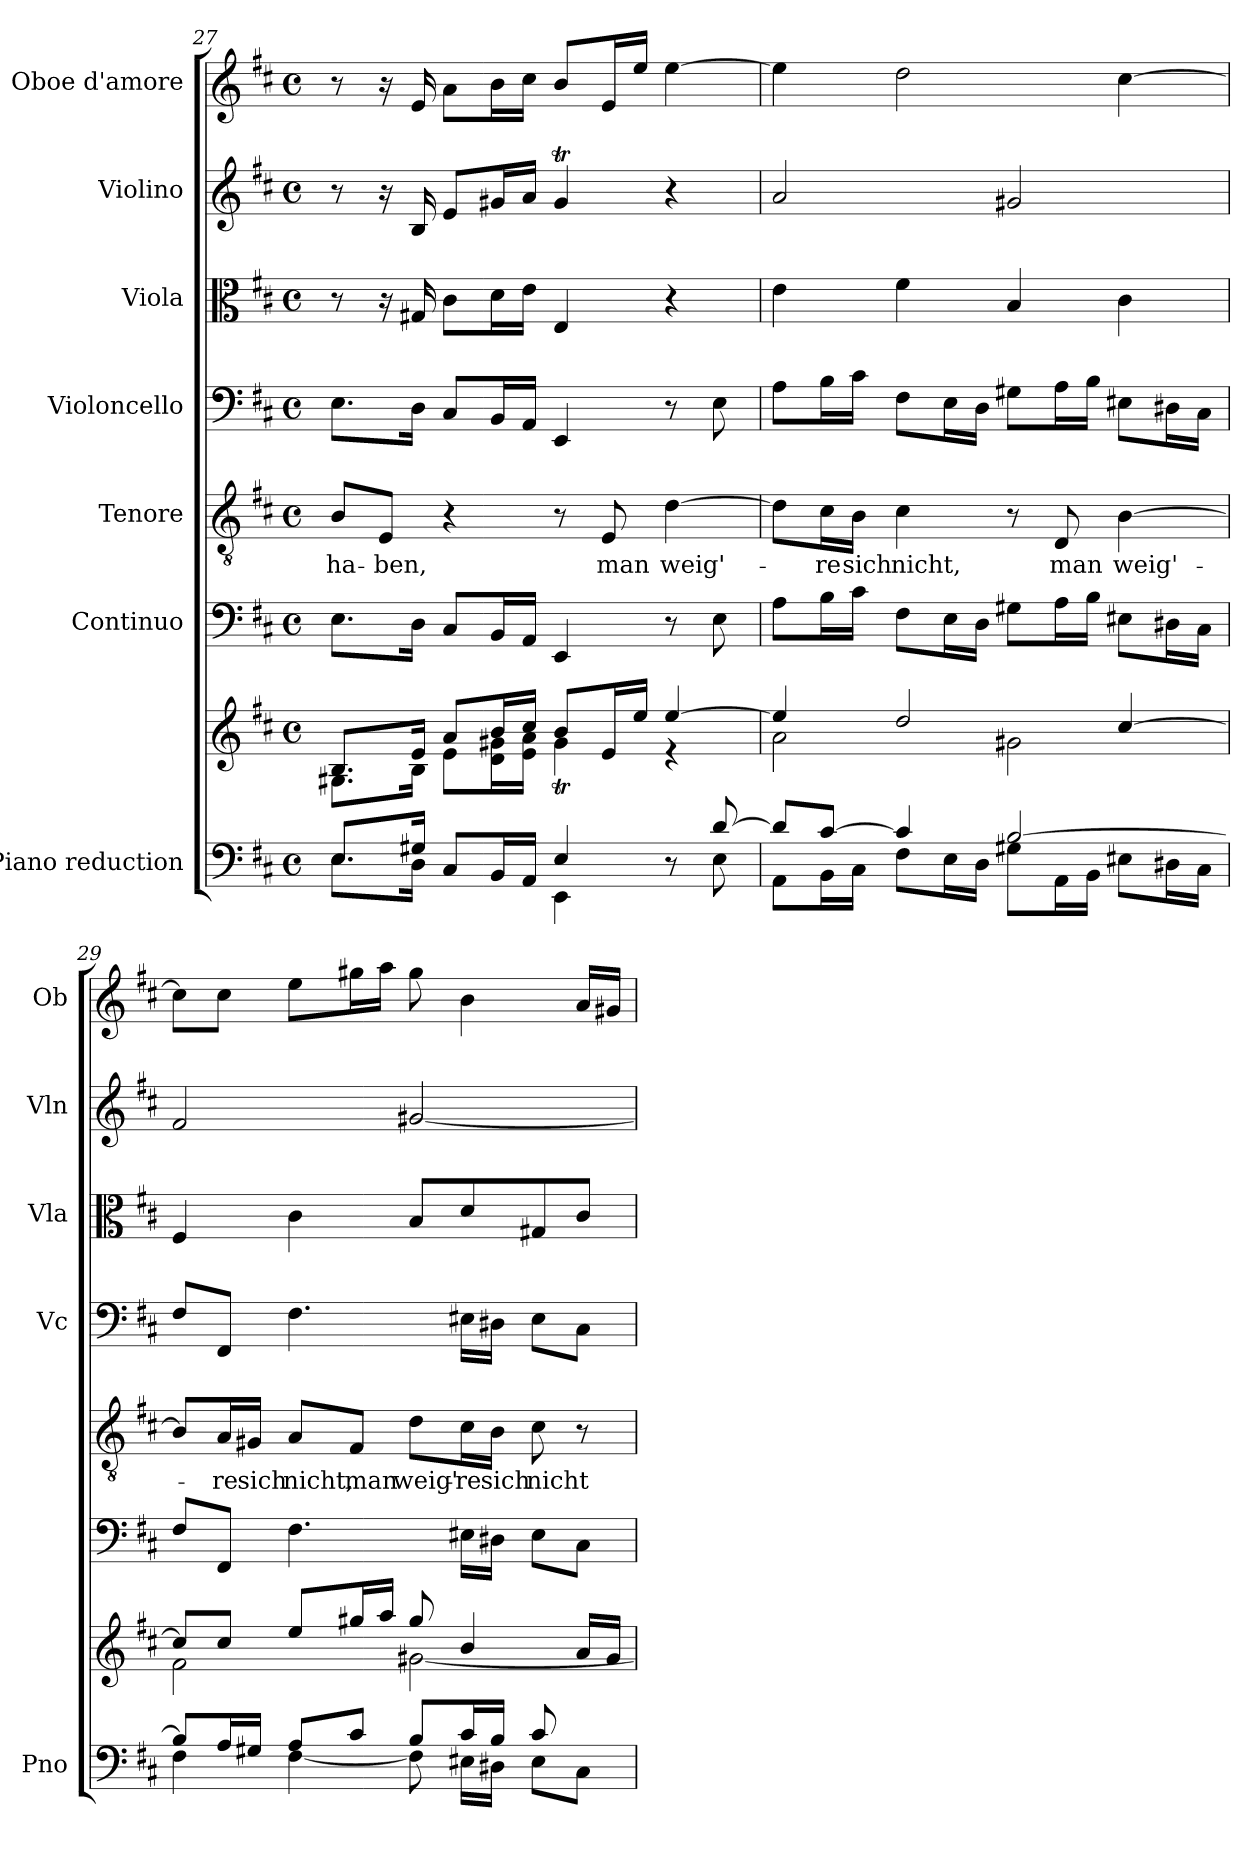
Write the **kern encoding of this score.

**kern	**kern	**kern	**kern	**text	**kern	**kern	**kern	**kern
*part7	*part7	*part6	*part5	*part5	*part4	*part3	*part2	*part1
*staff8	*staff7	*staff6	*staff5	*staff5	*staff4	*staff3	*staff2	*staff1
*I"Piano reduction	*	*I"Continuo	*I"Tenore	*	*I"Violoncello	*I"Viola	*I"Violino	*I"Oboe d'amore
*I'Pno	*	*	*	*	*I'Vc	*I'Vla	*I'Vln	*I'Ob
*clefF4	*clefG2	*clefF4	*clefGv2	*	*clefF4	*clefC3	*clefG2	*clefG2
*	*	*ITrd7c12	*	*	*	*	*	*
*k[f#c#]	*k[f#c#]	*k[f#c#]	*k[f#c#]	*	*k[f#c#]	*k[f#c#]	*k[f#c#]	*k[f#c#]
*M4/4	*M4/4	*M4/4	*M4/4	*	*M4/4	*M4/4	*M4/4	*M4/4
*met(c)	*met(c)	*met(c)	*met(c)	*	*met(c)	*met(c)	*met(c)	*met(c)
=27	=27	=27	=27	=27	=27	=27	=27	=27
*^	*^	*	*	*	*	*	*	*
!	!	!	!	!	!	!LO:LY:b	!	!	!	!
8.E/L	8.E\L	8.B/L	8.G#X\L	8.EE\L	8B/L	ha-	8.E\L	8r	8r	8r
!	!	!	!	!	!	!LO:LY:b	!	!	!	!
.	.	.	.	.	8E/J	-ben,	.	16r	16r	16r
16G#X/Jk	16D\Jk	16e/Jk	16B\Jk	16DD\Jk	.	.	16D\Jk	16G#X/	16B/	16e/
8C#/L	4ryy	8a/L	8e\L	8CC#/L	4r	.	8C#/L	8c#\L	8e/L	8a\L
16BB/L	.	16b/L	16d\ 16g#X\L	16BBB/L	.	.	16BB/L	16d\L	16g#X/L	16b\L
16AA/JJ	.	16cc#/JJ	16e\ 16a\JJ	16AAA/JJ	.	.	16AA/JJ	16e\JJ	16a/JJ	16cc#\JJ
4E/	4EE\	8b/L	4g#t\	4EEE/	8r	.	4EE/	4E/	4g#t/	8b/L
!	!	!	!	!	!	!LO:LY:b	!	!	!	!
.	.	16e/L	.	.	8E/	man	.	.	.	16e/L
.	.	16ee/JJ	.	.	.	.	.	.	.	16ee/JJ
!	!	!	!	!	!	!LO:LY:b	!	!	!	!
8r	8ryy	[4ee/	4r	8r	[4d\	weig'-	8r	4r	4r	[4ee\
[8d/	8E\	.	.	8EE\	.	.	8E\	.	.	.
!!LO:LB:g=z
=28	=28	=28	=28	=28	=28	=28	=28	=28	=28	=28
8d/L]	8AA\L	4ee/]	2a\	8AA\L	8d\L]	.	8A\L	4e\	2a/	4ee\]
!	!	!	!	!	!	!LO:LY:b	!	!	!	!
[8c#/J	16BB\L	.	.	16BB\L	16c#\L	-re	16B\L	.	.	.
!	!	!	!	!	!	!LO:LY:b	!	!	!	!
.	16C#\JJ	.	.	16C#\JJ	16B\JJ	sich	16c#\JJ	.	.	.
!	!	!	!	!	!	!LO:LY:b	!	!	!	!
4c#/]	8F#\L	2dd/	.	8FF#\L	4c#\	nicht,	8F#\L	4f#\	.	2dd\
.	16E\L	.	.	16EE\L	.	.	16E\L	.	.	.
.	16D\JJ	.	.	16DD\JJ	.	.	16D\JJ	.	.	.
[2B/	8G#X\L	.	2g#X\	8GG#X\L	8r	.	8G#X\L	4B/	2g#X/	.
!	!	!	!	!	!	!LO:LY:b	!	!	!	!
.	16AA\L	.	.	16AA\L	8D/	man	16A\L	.	.	.
.	16BB\JJ	.	.	16BB\JJ	.	.	16B\JJ	.	.	.
!	!	!	!	!	!	!LO:LY:b	!	!	!	!
.	8E#X\L	[4cc#/	.	8EE#X\L	[4B\	weig'-	8E#X\L	4c#\	.	[4cc#\
.	16D#X\L	.	.	16DD#X\L	.	.	16D#X\L	.	.	.
.	16C#\JJ	.	.	16CC#\JJ	.	.	16C#\JJ	.	.	.
=29	=29	=29	=29	=29	=29	=29	=29	=29	=29	=29
*	*	*	*^	*	*	*	*	*	*	*
8B/L]	4F#\	8cc#/L]	2f#\	2..ryy	8FF#/L	8B/L]	.	8F#/L	4F#/	2f#/	8cc#\L]
!	!	!	!	!	!	!	!LO:LY:b	!	!	!	!
16A/L	.	8cc#/J	.	.	8FFF#/J	16A/L	-re	8FF#/J	.	.	8cc#\J
!	!	!	!	!	!	!	!LO:LY:b	!	!	!	!
16G#X/JJ	.	.	.	.	.	16G#X/JJ	sich	.	.	.	.
!	!	!	!	!	!	!	!LO:LY:b	!	!	!	!
8A/L	[4F#\	8ee/L	.	.	4.FF#\	8A/L	nicht,	4.F#\	4c#\	.	8ee\L
!	!	!	!	!	!	!	!LO:LY:b	!	!	!	!
8c#/J	.	16gg#X/L	.	.	.	8F#/J	man	.	.	.	16gg#X\L
.	.	16aa/JJ	.	.	.	.	.	.	.	.	16aa\JJ
!	!	!	!	!	!	!	!LO:LY:b	!	!	!	!
8B/L	8F#\]	8gg#/	[2g#X\	.	.	8d\L	weig'-	.	8B/L	[2g#X/	8gg#\
!	!	!	!	!	!	!	!LO:LY:b	!	!	!	!
16c#/L	16E#X\LL	4b/	.	.	16EE#X\LL	16c#\L	-re	16E#X\LL	8d/	.	4b\
!	!	!	!	!	!	!	!LO:LY:b	!	!	!	!
16B/JJ	16D#X\JJ	.	.	.	16DD#X\JJ	16B\JJ	sich	16D#X\JJ	.	.	.
!	!	!	!	!	!	!	!LO:LY:b	!	!	!	!
8c#/L	8E#\L	.	.	.	8EE#\L	8c#\	nicht	8E#\L	8G#X/	.	.
8ryy	8C#\J	16a/LL	.	8e#X\J	8CC#\J	8r	.	8C#\J	8c#/J	.	16a/LL
.	.	16g#/JJ	.	.	.	.	.	.	.	.	16g#X/JJ
*v	*v	*	*	*	*	*	*	*	*	*	*
*	*v	*v	*v	*	*	*	*	*	*	*
=	=	=	=	=	=	=	=	=
*-	*-	*-	*-	*-	*-	*-	*-	*-
